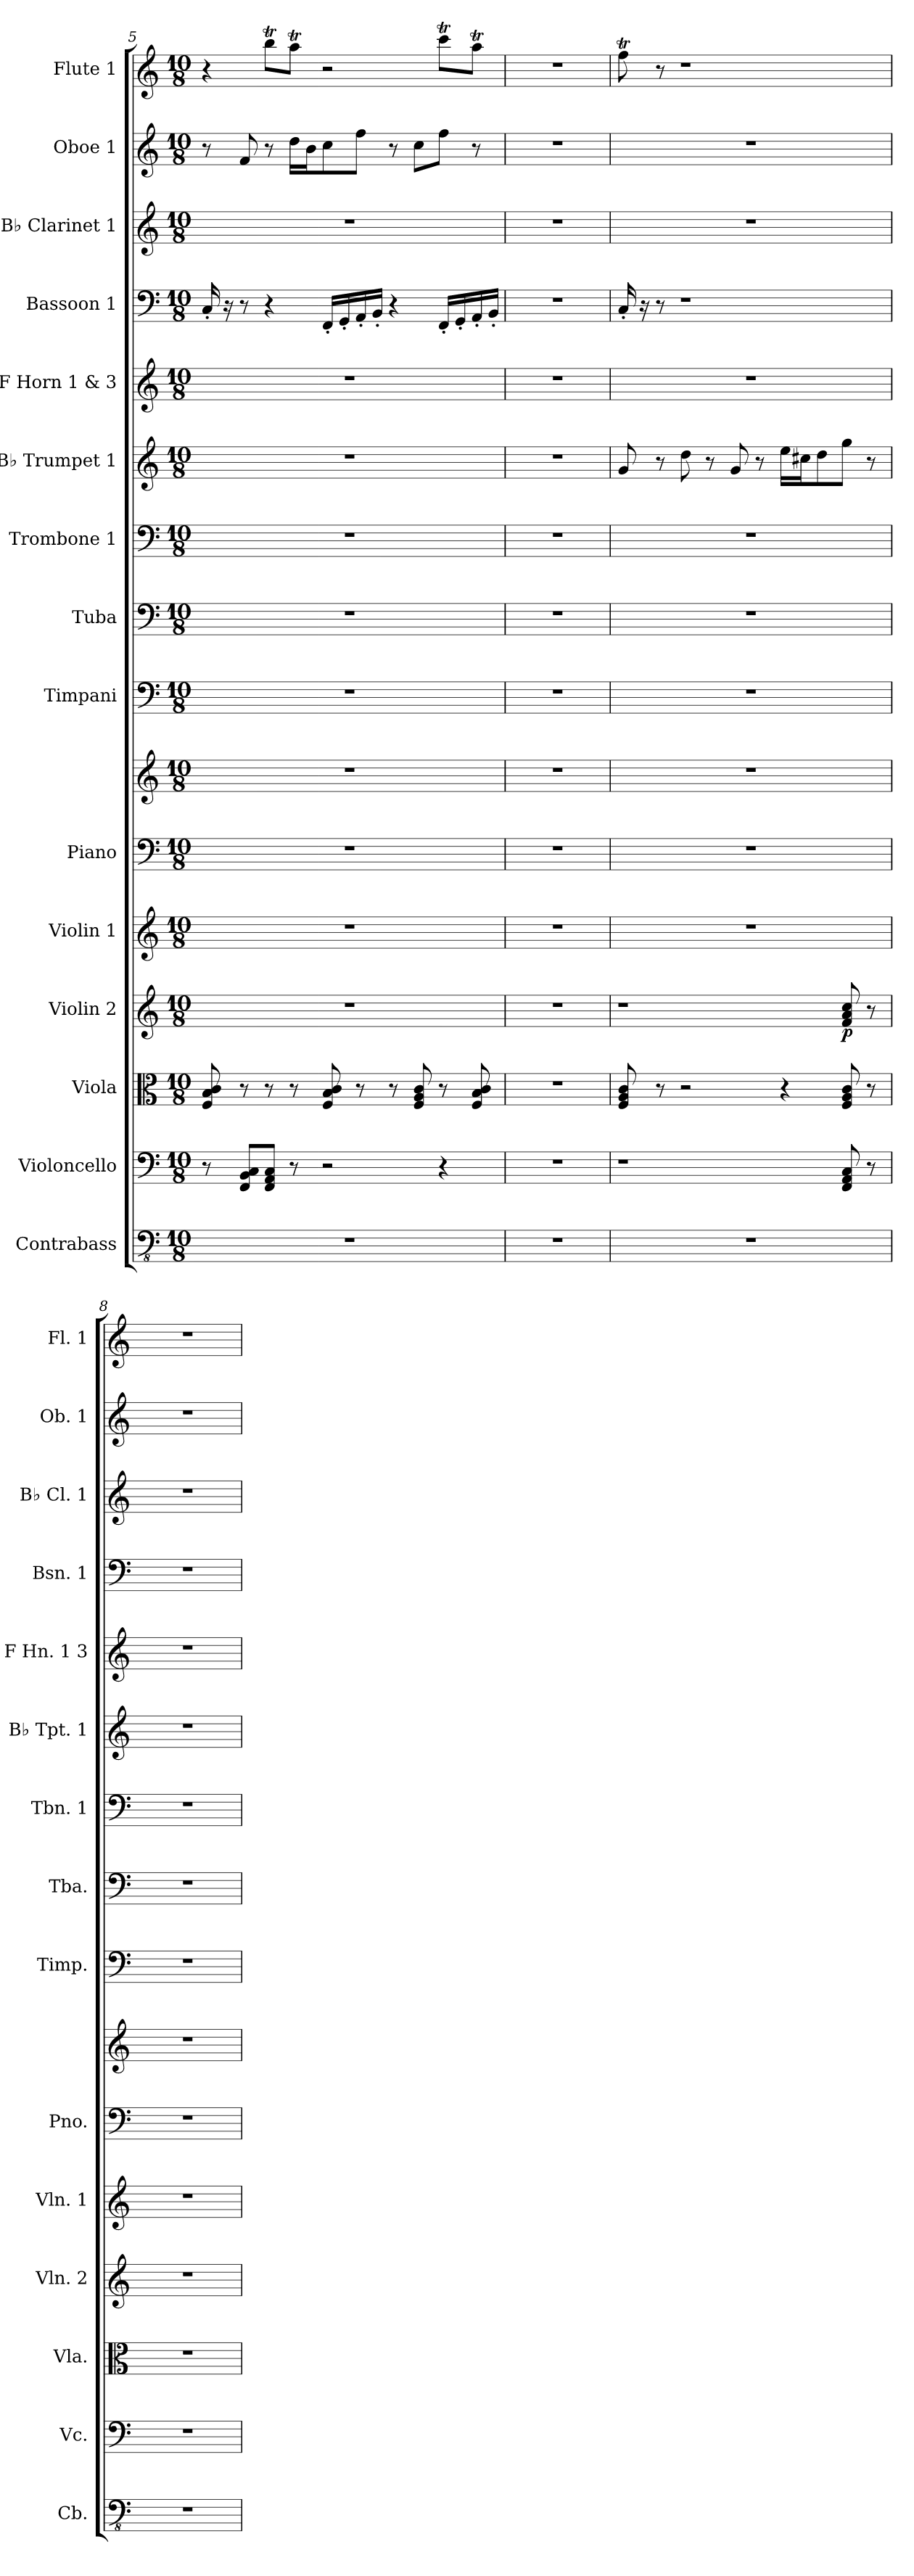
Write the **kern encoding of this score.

**kern	**kern	**kern	**kern	**dynam	**kern	**kern	**kern	**kern	**kern	**kern	**kern	**kern	**kern	**kern	**kern	**kern
*part15	*part14	*part13	*part12	*part12	*part11	*part10	*part10	*part9	*part8	*part7	*part6	*part5	*part4	*part3	*part2	*part1
*staff16	*staff15	*staff14	*staff13	*staff13	*staff12	*staff11	*staff10	*staff9	*staff8	*staff7	*staff6	*staff5	*staff4	*staff3	*staff2	*staff1
*I"Contrabass	*I"Violoncello	*I"Viola	*I"Violin 2	*	*I"Violin 1	*I"Piano	*	*I"Timpani	*I"Tuba	*I"Trombone 1	*I"B♭ Trumpet 1	*I"F Horn 1 &amp; 3	*I"Bassoon 1	*I"B♭ Clarinet 1	*I"Oboe 1	*I"Flute 1
*I'Cb.	*I'Vc.	*I'Vla.	*I'Vln. 2	*	*I'Vln. 1	*I'Pno.	*	*I'Timp.	*I'Tba.	*I'Tbn. 1	*I'B♭ Tpt. 1	*I'F Hn. 1 3	*I'Bsn. 1	*I'B♭ Cl. 1	*I'Ob. 1	*I'Fl. 1
*clefFv4	*clefF4	*clefC3	*clefG2	*	*clefG2	*clefF4	*clefG2	*clefF4	*clefF4	*clefF4	*clefG2	*clefG2	*clefF4	*clefG2	*clefG2	*clefG2
*ITrd7c12	*	*	*	*	*	*	*	*	*	*	*ITrd1c2	*ITrd4c7	*	*ITrd1c2	*	*
*k[]	*k[]	*k[]	*k[]	*	*k[]	*k[]	*k[]	*k[]	*k[]	*k[]	*k[b-e-]	*k[b-]	*k[]	*k[b-e-]	*k[]	*k[]
*M10/8	*M10/8	*M10/8	*M10/8	*	*M10/8	*M10/8	*M10/8	*M10/8	*M10/8	*M10/8	*M10/8	*M10/8	*M10/8	*M10/8	*M10/8	*M10/8
=5	=5	=5	=5	=5	=5	=5	=5	=5	=5	=5	=5	=5	=5	=5	=5	=5
4%5r	8r	8F/ 8B/ 8c/	4%5r	.	4%5r	4%5r	4%5r	4%5r	4%5r	4%5r	4%5r	4%5r	16C'/	4%5r	8r	4r
.	.	.	.	.	.	.	.	.	.	.	.	.	16r	.	.	.
.	8FF/ 8BB/ 8C/L	8r	.	.	.	.	.	.	.	.	.	.	8r	.	8f/	.
.	8FF/ 8AA/ 8C/J	8r	.	.	.	.	.	.	.	.	.	.	4r	.	8r	8bbt\L
.	8r	8r	.	.	.	.	.	.	.	.	.	.	.	.	16dd\LL	8aaT\J
.	.	.	.	.	.	.	.	.	.	.	.	.	.	.	16b\J	.
.	2r	8F/ 8B/ 8c/	.	.	.	.	.	.	.	.	.	.	16FF'/LL	.	8cc\	2r
.	.	.	.	.	.	.	.	.	.	.	.	.	16GG'/	.	.	.
.	.	8r	.	.	.	.	.	.	.	.	.	.	16AA'/	.	8ff\J	.
.	.	.	.	.	.	.	.	.	.	.	.	.	16BB'/JJ	.	.	.
.	.	8r	.	.	.	.	.	.	.	.	.	.	4r	.	8r	.
.	.	8F/ 8A/ 8c/	.	.	.	.	.	.	.	.	.	.	.	.	8cc\L	.
.	4r	8r	.	.	.	.	.	.	.	.	.	.	16FF'/LL	.	8ff\J	8cccT\L
.	.	.	.	.	.	.	.	.	.	.	.	.	16GG'/	.	.	.
.	.	8F/ 8B/ 8c/	.	.	.	.	.	.	.	.	.	.	16AA'/	.	8r	8aaT\J
.	.	.	.	.	.	.	.	.	.	.	.	.	16BB'/JJ	.	.	.
=6	=6	=6	=6	=6	=6	=6	=6	=6	=6	=6	=6	=6	=6	=6	=6	=6
4%5r	4%5r	4%5r	4%5r	.	4%5r	4%5r	4%5r	4%5r	4%5r	4%5r	4%5r	4%5r	4%5r	4%5r	4%5r	4%5r
=7	=7	=7	=7	=7	=7	=7	=7	=7	=7	=7	=7	=7	=7	=7	=7	=7
4%5r	1r	8F/ 8A/ 8c/	1r	.	4%5r	4%5r	4%5r	4%5r	4%5r	4%5r	8f/	4%5r	16C'/	4%5r	4%5r	8ffT\
.	.	.	.	.	.	.	.	.	.	.	.	.	16r	.	.	.
.	.	8r	.	.	.	.	.	.	.	.	8r	.	8r	.	.	8r
.	.	2r	.	.	.	.	.	.	.	.	8cc\	.	1r	.	.	1r
.	.	.	.	.	.	.	.	.	.	.	8r	.	.	.	.	.
.	.	.	.	.	.	.	.	.	.	.	8f/	.	.	.	.	.
.	.	.	.	.	.	.	.	.	.	.	8r	.	.	.	.	.
.	.	4r	.	.	.	.	.	.	.	.	16dd\LL	.	.	.	.	.
.	.	.	.	.	.	.	.	.	.	.	16bn\J	.	.	.	.	.
.	.	.	.	.	.	.	.	.	.	.	8cc\	.	.	.	.	.
!	!	!	!	!LO:DY:b	!	!	!	!	!	!	!	!	!	!	!	!
.	8FF/ 8AA/ 8C/	8F/ 8A/ 8c/	8f/ 8a/ 8cc/	p	.	.	.	.	.	.	8ff\J	.	.	.	.	.
.	8r	8r	8r	.	.	.	.	.	.	.	8r	.	.	.	.	.
=8	=8	=8	=8	=8	=8	=8	=8	=8	=8	=8	=8	=8	=8	=8	=8	=8
4%5r	4%5r	4%5r	4%5r	.	4%5r	4%5r	4%5r	4%5r	4%5r	4%5r	4%5r	4%5r	4%5r	4%5r	4%5r	4%5r
=	=	=	=	=	=	=	=	=	=	=	=	=	=	=	=	=
*-	*-	*-	*-	*-	*-	*-	*-	*-	*-	*-	*-	*-	*-	*-	*-	*-
